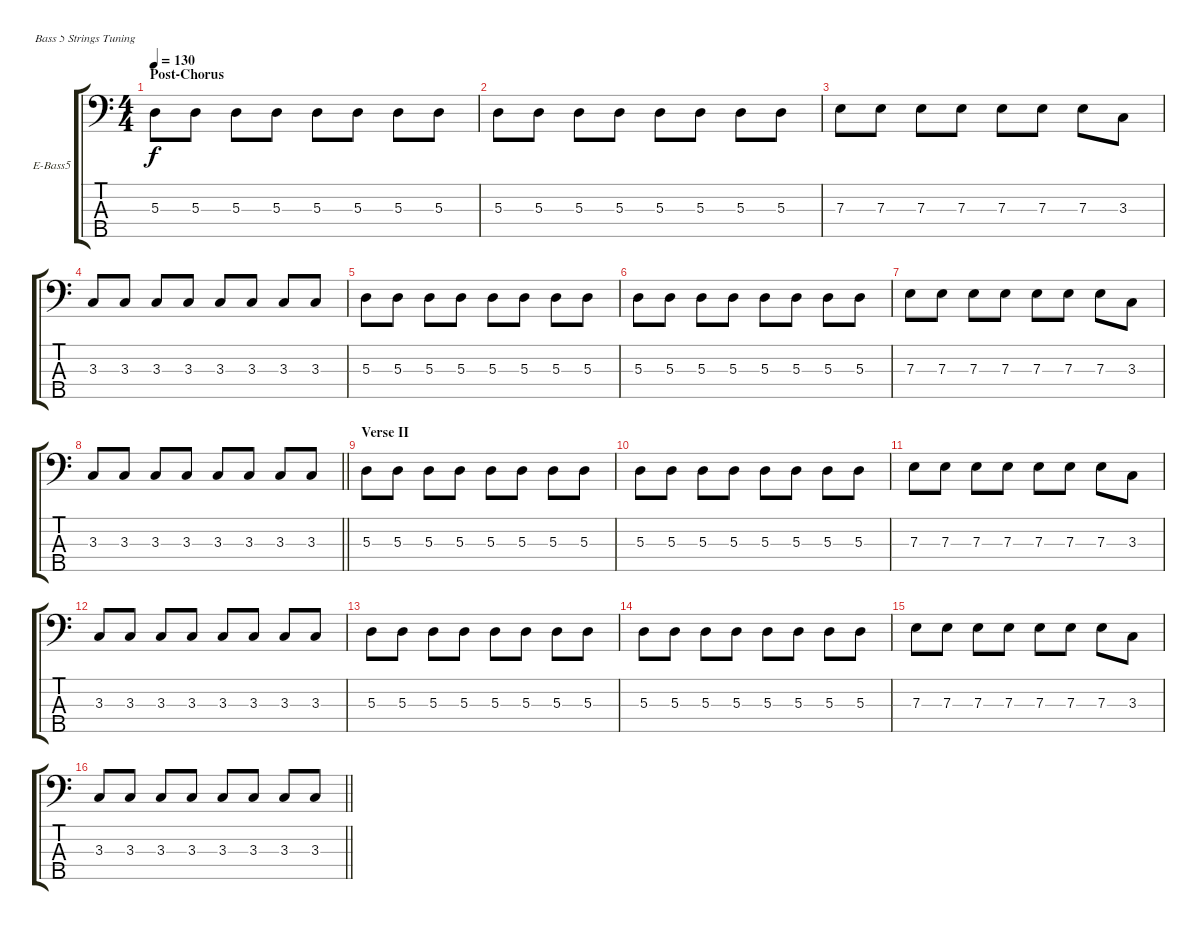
\bracketExtendMode groupsimilarinstruments
\firstSystemTrackNameOrientation horizontal
\otherSystemsTrackNameOrientation horizontal
\track ("Bass" "E-Bass5") {instrument electricbassfinger}
\staff {score tabs}
\tuning (G2 D2 A1 E1 B0)
\ts (4 4)
\section ("" "Post-Chorus")
\tempo 130
\clef f4
\ks c
5.3.8{dy f} 5.3.8 5.3.8 5.3.8 5.3.8 5.3.8 5.3.8 5.3.8 |
5.3.8 5.3.8 5.3.8 5.3.8 5.3.8 5.3.8 5.3.8 5.3.8 |
7.3.8 7.3.8 7.3.8 7.3.8 7.3.8 7.3.8 7.3.8 3.3.8 |
3.3.8 3.3.8 3.3.8 3.3.8 3.3.8 3.3.8 3.3.8 3.3.8 |
5.3.8 5.3.8 5.3.8 5.3.8 5.3.8 5.3.8 5.3.8 5.3.8 |
5.3.8 5.3.8 5.3.8 5.3.8 5.3.8 5.3.8 5.3.8 5.3.8 |
7.3.8 7.3.8 7.3.8 7.3.8 7.3.8 7.3.8 7.3.8 3.3.8 |
\barLineRight lightlight
3.3.8 3.3.8 3.3.8 3.3.8 3.3.8 3.3.8 3.3.8 3.3.8 |
\section ("" "Verse II")
5.3.8 5.3.8 5.3.8 5.3.8 5.3.8 5.3.8 5.3.8 5.3.8 |
5.3.8 5.3.8 5.3.8 5.3.8 5.3.8 5.3.8 5.3.8 5.3.8 |
7.3.8 7.3.8 7.3.8 7.3.8 7.3.8 7.3.8 7.3.8 3.3.8 |
3.3.8 3.3.8 3.3.8 3.3.8 3.3.8 3.3.8 3.3.8 3.3.8 |
5.3.8 5.3.8 5.3.8 5.3.8 5.3.8 5.3.8 5.3.8 5.3.8 |
5.3.8 5.3.8 5.3.8 5.3.8 5.3.8 5.3.8 5.3.8 5.3.8 |
7.3.8 7.3.8 7.3.8 7.3.8 7.3.8 7.3.8 7.3.8 3.3.8 |
\barLineRight lightlight
3.3.8 3.3.8 3.3.8 3.3.8 3.3.8 3.3.8 3.3.8 3.3.8
